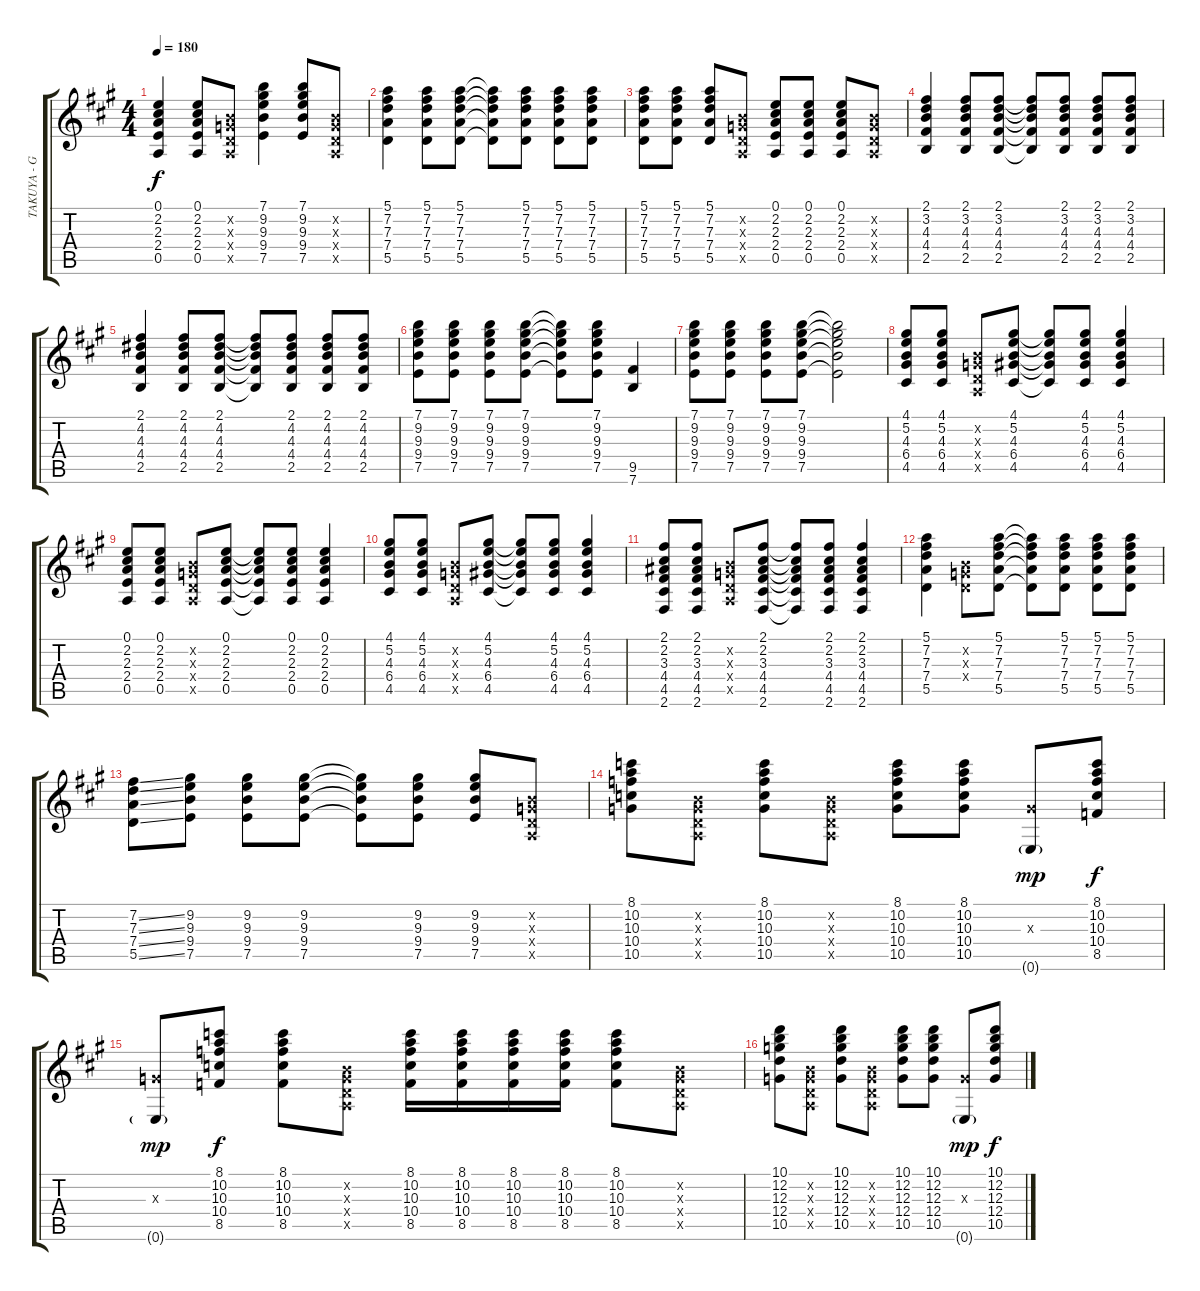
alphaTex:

\track ("TAKUYA - Guitar 1" "TAKUYA - G") {instrument distortionguitar}
\staff {score tabs}
\tuning (E4 B3 G3 D3 A2 E2) {hide}
\ts (4 4)
\tempo 180
\clef g2
\ks a
(0.1 2.2 2.3 2.4 0.5).4{dy f} (0.1 2.2 2.3 2.4 0.5).8 (0.2{x} 0.3{x} 0.4{x} 0.5{x}).8 (7.1 9.2 9.3 9.4 7.5).4 (7.1 9.2 9.3 9.4 7.5).8 (0.2{x} 0.3{x} 0.4{x} 0.5{x}).8 |
(5.1 7.2 7.3 7.4 5.5).4 (5.1 7.2 7.3 7.4 5.5).8 (5.1 7.2 7.3 7.4 5.5).8 (5.1{t} 7.2{t} 7.3{t} 7.4{t} 5.5{t}).8 (5.1 7.2 7.3 7.4 5.5).8 (5.1 7.2 7.3 7.4 5.5).8 (5.1 7.2 7.3 7.4 5.5).8 |
(5.1 7.2 7.3 7.4 5.5).8 (5.1 7.2 7.3 7.4 5.5).8 (5.1 7.2 7.3 7.4 5.5).8 (0.2{x} 0.3{x} 0.4{x} 0.5{x}).8 (0.1 2.2 2.3 2.4 0.5).8 (0.1 2.2 2.3 2.4 0.5).8 (0.1 2.2 2.3 2.4 0.5).8 (0.2{x} 0.3{x} 0.4{x} 0.5{x}).8 |
(2.1 3.2 4.3 4.4 2.5).4 (2.1 3.2 4.3 4.4 2.5).8 (2.1 3.2 4.3 4.4 2.5).8 (2.1{t} 3.2{t} 4.3{t} 4.4{t} 2.5{t}).8 (2.1 3.2 4.3 4.4 2.5).8 (2.1 3.2 4.3 4.4 2.5).8 (2.1 3.2 4.3 4.4 2.5).8 |
(2.1 4.2 4.3 4.4 2.5).4 (2.1 4.2 4.3 4.4 2.5).8 (2.1 4.2 4.3 4.4 2.5).8 (2.1{t} 4.2{t} 4.3{t} 4.4{t} 2.5{t}).8 (2.1 4.2 4.3 4.4 2.5).8 (2.1 4.2 4.3 4.4 2.5).8 (2.1 4.2 4.3 4.4 2.5).8 |
(7.1 9.2 9.3 9.4 7.5).8 (7.1 9.2 9.3 9.4 7.5).8 (7.1 9.2 9.3 9.4 7.5).8 (7.1 9.2 9.3 9.4 7.5).8 (7.1{t} 9.2{t} 9.3{t} 9.4{t} 7.5{t}).8 (7.1 9.2 9.3 9.4 7.5).8 (9.5 7.6).4 |
(7.1 9.2 9.3 9.4 7.5).8 (7.1 9.2 9.3 9.4 7.5).8 (7.1 9.2 9.3 9.4 7.5).8 (7.1 9.2 9.3 9.4 7.5).8 (7.1{t} 9.2{t} 9.3{t} 9.4{t} 7.5{t}).2 |
(4.1 5.2 4.3 6.4 4.5).8 (4.1 5.2 4.3 6.4 4.5).8 (0.2{x} 0.3{x} 0.4{x} 0.5{x}).8 (4.1 5.2 4.3 6.4 4.5).8 (4.1{t} 5.2{t} 4.3{t} 6.4{t} 4.5{t}).8 (4.1 5.2 4.3 6.4 4.5).8 (4.1 5.2 4.3 6.4 4.5).4 |
(0.1 2.2 2.3 2.4 0.5).8 (0.1 2.2 2.3 2.4 0.5).8 (0.2{x} 0.3{x} 0.4{x} 0.5{x}).8 (0.1 2.2 2.3 2.4 0.5).8 (0.1{t} 2.2{t} 2.3{t} 2.4{t} 0.5{t}).8 (0.1 2.2 2.3 2.4 0.5).8 (0.1 2.2 2.3 2.4 0.5).4 |
(4.1 5.2 4.3 6.4 4.5).8 (4.1 5.2 4.3 6.4 4.5).8 (0.2{x} 0.3{x} 0.4{x} 0.5{x}).8 (4.1 5.2 4.3 6.4 4.5).8 (4.1{t} 5.2{t} 4.3{t} 6.4{t} 4.5{t}).8 (4.1 5.2 4.3 6.4 4.5).8 (4.1 5.2 4.3 6.4 4.5).4 |
(2.1 2.2 3.3 4.4 4.5 2.6).8 (2.1 2.2 3.3 4.4 4.5 2.6).8 (0.2{x} 0.3{x} 0.4{x} 0.5{x}).8 (2.1 2.2 3.3 4.4 4.5 2.6).8 (2.1{t} 2.2{t} 3.3{t} 4.4{t} 4.5{t} 2.6{t}).8 (2.1 2.2 3.3 4.4 4.5 2.6).8 (2.1 2.2 3.3 4.4 4.5 2.6).4 |
(5.1 7.2 7.3 7.4 5.5).4 (0.2{x} 0.3{x} 0.4{x}).8 (5.1 7.2 7.3 7.4 5.5).8 (5.1{t} 7.2{t} 7.3{t} 7.4{t} 5.5{t}).8 (5.1 7.2 7.3 7.4 5.5).8 (5.1 7.2 7.3 7.4 5.5).8 (5.1 7.2 7.3 7.4 5.5).8 |
(7.2{ss} 7.3{ss} 7.4{ss} 5.5{ss}).8 (9.2 9.3 9.4 7.5).8 (9.2 9.3 9.4 7.5).8 (9.2 9.3 9.4 7.5).8 (9.2{t} 9.3{t} 9.4{t} 7.5{t}).8 (9.2 9.3 9.4 7.5).8 (9.2 9.3 9.4 7.5).8 (0.2{x} 0.3{x} 0.4{x} 0.5{x}).8 |
(8.1 10.2 10.3 10.4 10.5).8 (0.2{x} 0.3{x} 0.4{x} 0.5{x}).8 (8.1 10.2 10.3 10.4 10.5).8 (0.2{x} 0.3{x} 0.4{x} 0.5{x}).8 (8.1 10.2 10.3 10.4 10.5).8 (8.1 10.2 10.3 10.4 10.5).8 (0.3{x} 0.6{g}).8{dy mp} (8.1 10.2 10.3 10.4 8.5).8{dy f} |
(0.3{x} 0.6{g}).8{dy mp} (8.1 10.2 10.3 10.4 8.5).8{dy f} (8.1 10.2 10.3 10.4 8.5).8 (0.2{x} 0.3{x} 0.4{x} 0.5{x}).8 (8.1 10.2 10.3 10.4 8.5).16 (8.1 10.2 10.3 10.4 8.5).16 (8.1 10.2 10.3 10.4 8.5).16 (8.1 10.2 10.3 10.4 8.5).16 (8.1 10.2 10.3 10.4 8.5).8 (0.2{x} 0.3{x} 0.4{x} 0.5{x}).8 |
(10.1 12.2 12.3 12.4 10.5).8 (0.2{x} 0.3{x} 0.4{x} 0.5{x}).8 (10.1 12.2 12.3 12.4 10.5).8 (0.2{x} 0.3{x} 0.4{x} 0.5{x}).8 (10.1 12.2 12.3 12.4 10.5).8 (10.1 12.2 12.3 12.4 10.5).8 (0.3{x} 0.6{g}).8{dy mp} (10.1 12.2 12.3 12.4 10.5).8{dy f}
